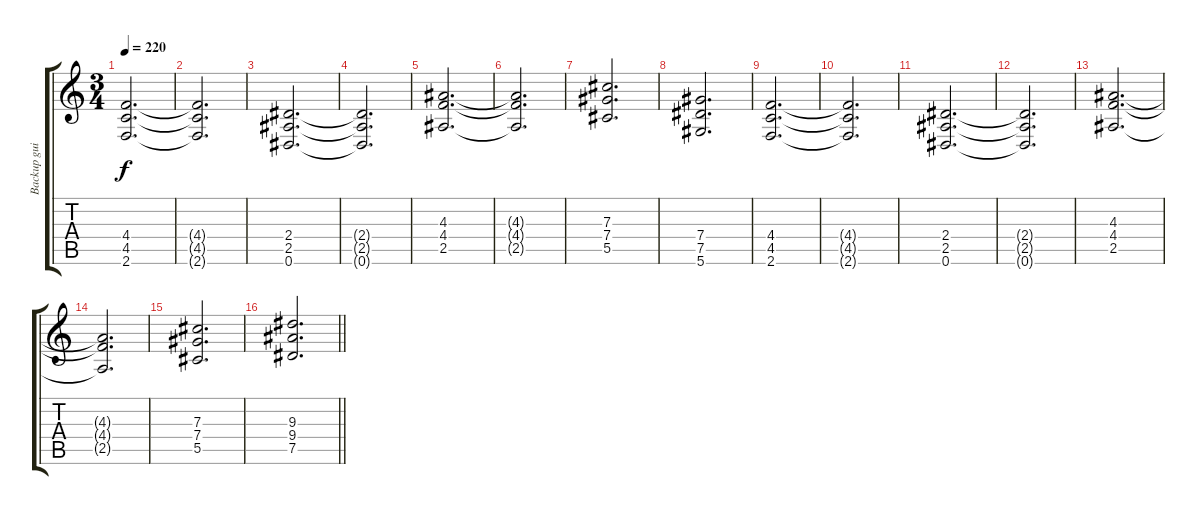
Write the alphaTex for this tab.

\track ("Backup guitar" "Backup gui") {instrument distortionguitar}
\staff {score tabs}
\tuning (Eb4 Bb3 Gb3 Db3 Ab2 Eb2) {hide}
\ts (3 4)
\tempo 220
\clef g2
\ks c
(4.4 4.5 2.6).2{d dy f} |
(4.4{t} 4.5{t} 2.6{t}).2{d} |
(2.4 2.5 0.6).2{d} |
(2.4{t} 2.5{t} 0.6{t}).2{d} |
(4.3 4.4 2.5).2{d} |
(4.3{t} 4.4{t} 2.5{t}).2{d} |
(7.3 7.4 5.5).2{d} |
(7.4 7.5 5.6).2{d} |
(4.4 4.5 2.6).2{d} |
(4.4{t} 4.5{t} 2.6{t}).2{d} |
(2.4 2.5 0.6).2{d} |
(2.4{t} 2.5{t} 0.6{t}).2{d} |
(4.3 4.4 2.5).2{d} |
(4.3{t} 4.4{t} 2.5{t}).2{d} |
(7.3 7.4 5.5).2{d} |
\barLineRight lightlight
(9.3 9.4 7.5).2{d}
